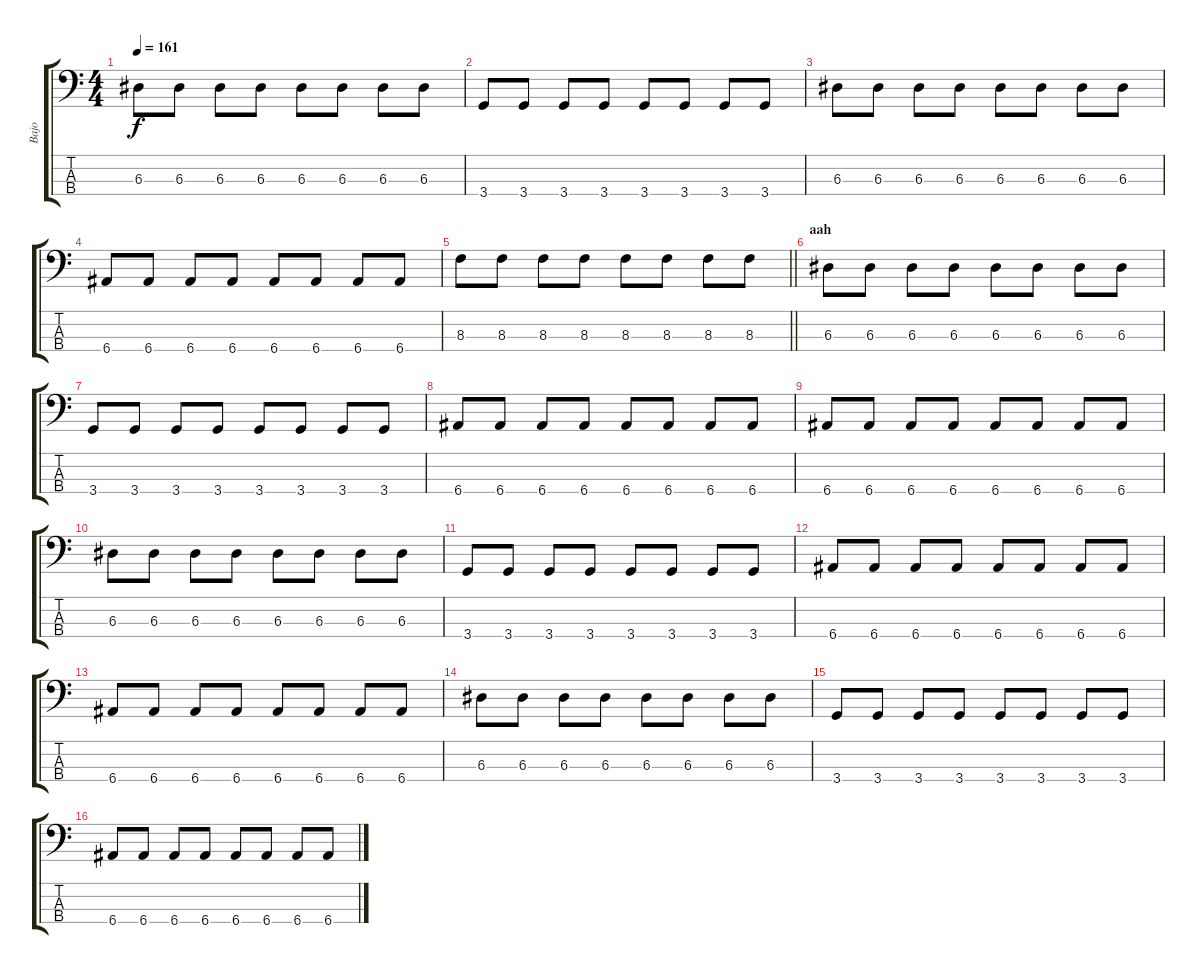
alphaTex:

\track ("Bajo" "Bajo") {instrument electricbassfinger}
\staff {score tabs}
\tuning (G2 D2 A1 E1) {hide}
\ts (4 4)
\tempo 161
\clef f4
\ks c
6.3.8{dy f} 6.3.8 6.3.8 6.3.8 6.3.8 6.3.8 6.3.8 6.3.8 |
3.4.8 3.4.8 3.4.8 3.4.8 3.4.8 3.4.8 3.4.8 3.4.8 |
6.3.8 6.3.8 6.3.8 6.3.8 6.3.8 6.3.8 6.3.8 6.3.8 |
6.4.8 6.4.8 6.4.8 6.4.8 6.4.8 6.4.8 6.4.8 6.4.8 |
\barLineRight lightlight
8.3.8 8.3.8 8.3.8 8.3.8 8.3.8 8.3.8 8.3.8 8.3.8 |
\section ("" "aah")
6.3.8 6.3.8 6.3.8 6.3.8 6.3.8 6.3.8 6.3.8 6.3.8 |
3.4.8 3.4.8 3.4.8 3.4.8 3.4.8 3.4.8 3.4.8 3.4.8 |
6.4.8 6.4.8 6.4.8 6.4.8 6.4.8 6.4.8 6.4.8 6.4.8 |
6.4.8 6.4.8 6.4.8 6.4.8 6.4.8 6.4.8 6.4.8 6.4.8 |
6.3.8 6.3.8 6.3.8 6.3.8 6.3.8 6.3.8 6.3.8 6.3.8 |
3.4.8 3.4.8 3.4.8 3.4.8 3.4.8 3.4.8 3.4.8 3.4.8 |
6.4.8 6.4.8 6.4.8 6.4.8 6.4.8 6.4.8 6.4.8 6.4.8 |
6.4.8 6.4.8 6.4.8 6.4.8 6.4.8 6.4.8 6.4.8 6.4.8 |
6.3.8 6.3.8 6.3.8 6.3.8 6.3.8 6.3.8 6.3.8 6.3.8 |
3.4.8 3.4.8 3.4.8 3.4.8 3.4.8 3.4.8 3.4.8 3.4.8 |
6.4.8 6.4.8 6.4.8 6.4.8 6.4.8 6.4.8 6.4.8 6.4.8
